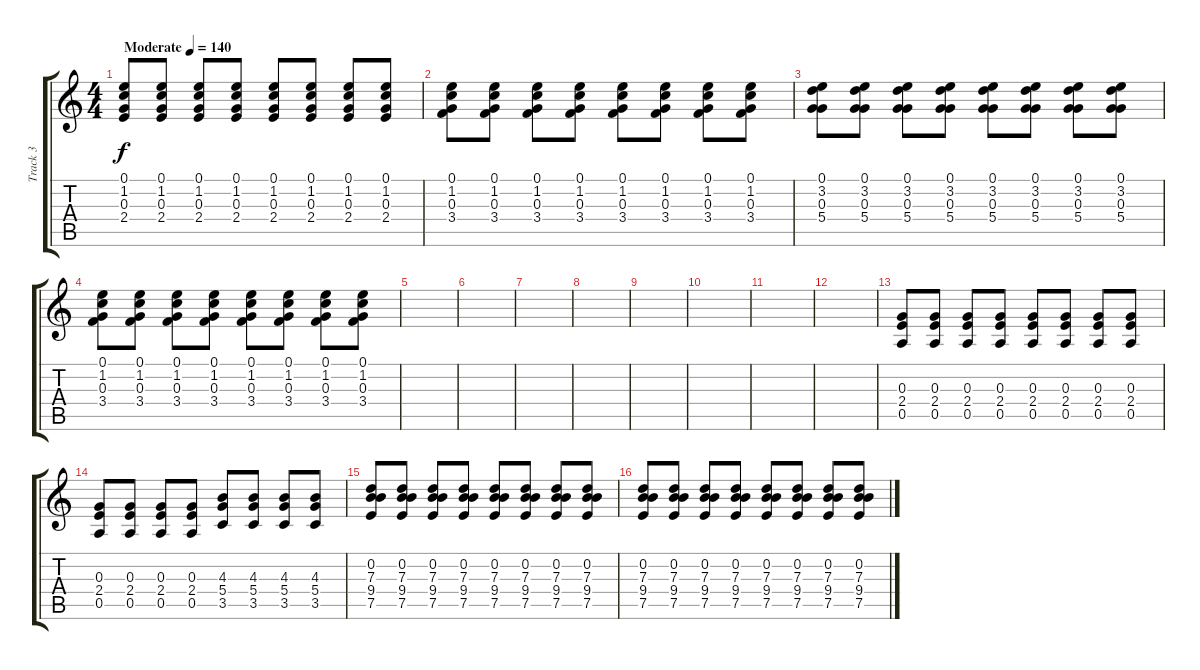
\track ("Track 3" "Track 3") {instrument overdrivenguitar}
\staff {score tabs}
\tuning (E4 B3 G3 D3 A2 E2) {hide}
\ts (4 4)
\tempo (140 "Moderate")
\clef g2
\ks c
(0.1 1.2 0.3 2.4).8{dy f instrument overdrivenguitar} (0.1 1.2 0.3 2.4).8 (0.1 1.2 0.3 2.4).8 (0.1 1.2 0.3 2.4).8 (0.1 1.2 0.3 2.4).8 (0.1 1.2 0.3 2.4).8 (0.1 1.2 0.3 2.4).8 (0.1 1.2 0.3 2.4).8 |
(0.1 1.2 0.3 3.4).8 (0.1 1.2 0.3 3.4).8 (0.1 1.2 0.3 3.4).8 (0.1 1.2 0.3 3.4).8 (0.1 1.2 0.3 3.4).8 (0.1 1.2 0.3 3.4).8 (0.1 1.2 0.3 3.4).8 (0.1 1.2 0.3 3.4).8 |
(0.1 3.2 0.3 5.4).8 (0.1 3.2 0.3 5.4).8 (0.1 3.2 0.3 5.4).8 (0.1 3.2 0.3 5.4).8 (0.1 3.2 0.3 5.4).8 (0.1 3.2 0.3 5.4).8 (0.1 3.2 0.3 5.4).8 (0.1 3.2 0.3 5.4).8 |
(0.1 1.2 0.3 3.4).8 (0.1 1.2 0.3 3.4).8 (0.1 1.2 0.3 3.4).8 (0.1 1.2 0.3 3.4).8 (0.1 1.2 0.3 3.4).8 (0.1 1.2 0.3 3.4).8 (0.1 1.2 0.3 3.4).8 (0.1 1.2 0.3 3.4).8 |
|
|
|
|
|
|
|
|
(0.3 2.4 0.5).8 (0.3 2.4 0.5).8 (0.3 2.4 0.5).8 (0.3 2.4 0.5).8 (0.3 2.4 0.5).8 (0.3 2.4 0.5).8 (0.3 2.4 0.5).8 (0.3 2.4 0.5).8 |
(0.3 2.4 0.5).8 (0.3 2.4 0.5).8 (0.3 2.4 0.5).8 (0.3 2.4 0.5).8 (4.3 5.4 3.5).8 (4.3 5.4 3.5).8 (4.3 5.4 3.5).8 (4.3 5.4 3.5).8 |
(0.2 7.3 9.4 7.5).8 (0.2 7.3 9.4 7.5).8 (0.2 7.3 9.4 7.5).8 (0.2 7.3 9.4 7.5).8 (0.2 7.3 9.4 7.5).8 (0.2 7.3 9.4 7.5).8 (0.2 7.3 9.4 7.5).8 (0.2 7.3 9.4 7.5).8 |
(0.2 7.3 9.4 7.5).8 (0.2 7.3 9.4 7.5).8 (0.2 7.3 9.4 7.5).8 (0.2 7.3 9.4 7.5).8 (0.2 7.3 9.4 7.5).8 (0.2 7.3 9.4 7.5).8 (0.2 7.3 9.4 7.5).8 (0.2 7.3 9.4 7.5).8
